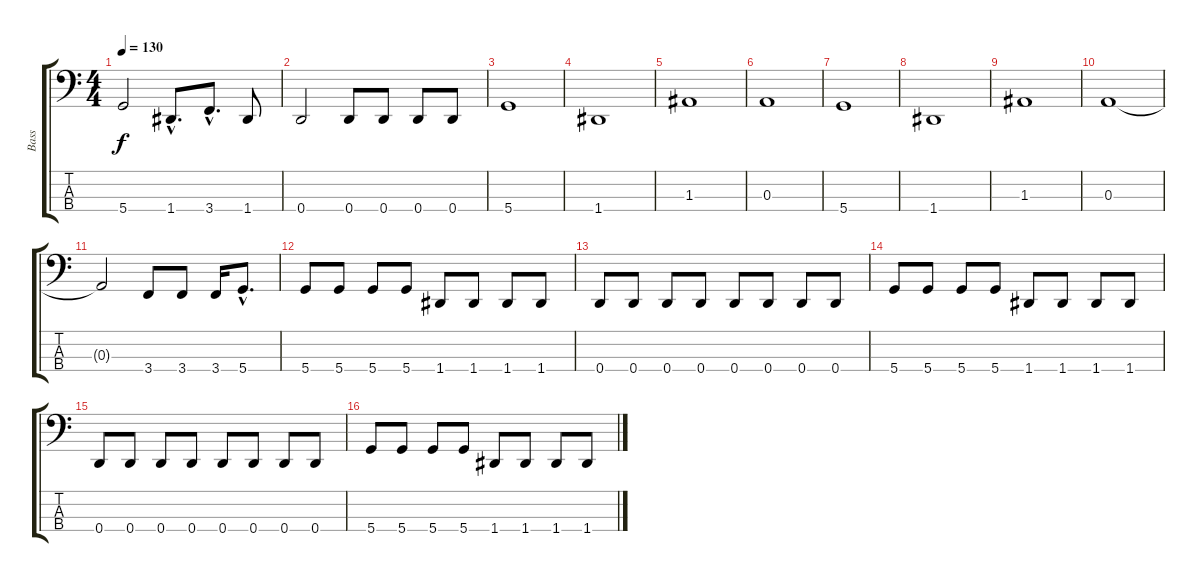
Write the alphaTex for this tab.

\track ("Bass" "Bass") {instrument electricbassfinger}
\staff {score tabs}
\tuning (G2 D2 A1 D1) {hide}
\ts (4 4)
\tempo 130
\clef f4
\ks c
5.4.2{dy f} 1.4{hac}.8{d} 3.4{hac}.8{d} 1.4.8 |
0.4.2 0.4.8 0.4.8 0.4.8 0.4.8 |
5.4.1 |
1.4.1 |
1.3.1 |
0.3.1 |
5.4.1 |
1.4.1 |
1.3.1 |
0.3.1 |
0.3{t}.2 3.4.8 3.4.8 3.4.16 5.4{hac}.8{d} |
5.4.8 5.4.8 5.4.8 5.4.8 1.4.8 1.4.8 1.4.8 1.4.8 |
0.4.8 0.4.8 0.4.8 0.4.8 0.4.8 0.4.8 0.4.8 0.4.8 |
5.4.8 5.4.8 5.4.8 5.4.8 1.4.8 1.4.8 1.4.8 1.4.8 |
0.4.8 0.4.8 0.4.8 0.4.8 0.4.8 0.4.8 0.4.8 0.4.8 |
5.4.8 5.4.8 5.4.8 5.4.8 1.4.8 1.4.8 1.4.8 1.4.8
